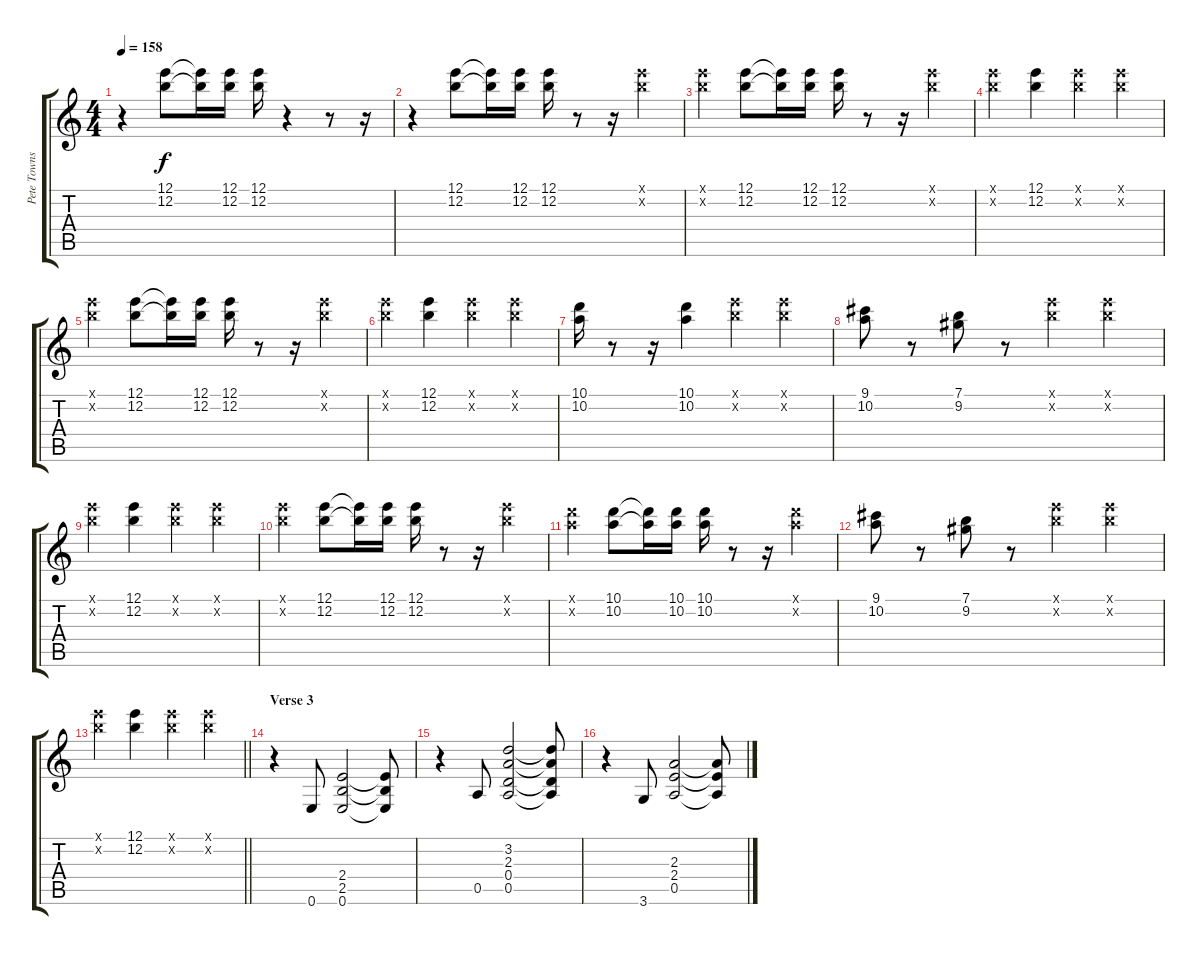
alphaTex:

\track ("Pete Townshend" "Pete Towns") {instrument overdrivenguitar}
\staff {score tabs}
\tuning (E4 B3 G3 D3 A2 E2) {hide}
\ts (4 4)
\tempo 158
\clef g2
\ks c
r.4{dy f} (12.1 12.2).8 (12.1{t} 12.2{t}).16 (12.1 12.2).16 (12.1 12.2).16 r.4 r.8 r.16 |
r.4 (12.1 12.2).8 (12.1{t} 12.2{t}).16 (12.1 12.2).16 (12.1 12.2).16 r.8 r.16 (12.1{x} 12.2{x}).4 |
(12.1{x} 12.2{x}).4 (12.1 12.2).8 (12.1{t} 12.2{t}).16 (12.1 12.2).16 (12.1 12.2).16 r.8 r.16 (12.1{x} 12.2{x}).4 |
(12.1{x} 12.2{x}).4 (12.1 12.2).4 (12.1{x} 12.2{x}).4 (12.1{x} 12.2{x}).4 |
(12.1{x} 12.2{x}).4 (12.1 12.2).8 (12.1{t} 12.2{t}).16 (12.1 12.2).16 (12.1 12.2).16 r.8 r.16 (12.1{x} 12.2{x}).4 |
(12.1{x} 12.2{x}).4 (12.1 12.2).4 (12.1{x} 12.2{x}).4 (12.1{x} 12.2{x}).4 |
(10.1 10.2).16 r.8 r.16 (10.1 10.2).4 (12.1{x} 12.2{x}).4 (12.1{x} 12.2{x}).4 |
(9.1 10.2).8 r.8 (7.1 9.2).8 r.8 (12.1{x} 12.2{x}).4 (12.1{x} 12.2{x}).4 |
(12.1{x} 12.2{x}).4 (12.1 12.2).4 (12.1{x} 12.2{x}).4 (12.1{x} 12.2{x}).4 |
(12.1{x} 12.2{x}).4 (12.1 12.2).8 (12.1{t} 12.2{t}).16 (12.1 12.2).16 (12.1 12.2).16 r.8 r.16 (12.1{x} 12.2{x}).4 |
(10.1{x} 10.2{x}).4 (10.1 10.2).8 (10.1{t} 10.2{t}).16 (10.1 10.2).16 (10.1 10.2).16 r.8 r.16 (10.1{x} 10.2{x}).4 |
(9.1 10.2).8 r.8 (7.1 9.2).8 r.8 (12.1{x} 12.2{x}).4 (12.1{x} 12.2{x}).4 |
\barLineRight lightlight
(12.1{x} 12.2{x}).4 (12.1 12.2).4 (12.1{x} 12.2{x}).4 (12.1{x} 12.2{x}).4 |
\section ("" "Verse 3")
r.4 0.6.8 (2.4 2.5 0.6).2 (2.4{t} 2.5{t} 0.6{t}).8 |
r.4 0.5.8 (3.2 2.3 0.4 0.5).2 (3.2{t} 2.3{t} 0.4{t} 0.5{t}).8 |
r.4 3.6.8 (2.3 2.4 0.5).2 (2.3{t} 2.4{t} 0.5{t}).8
